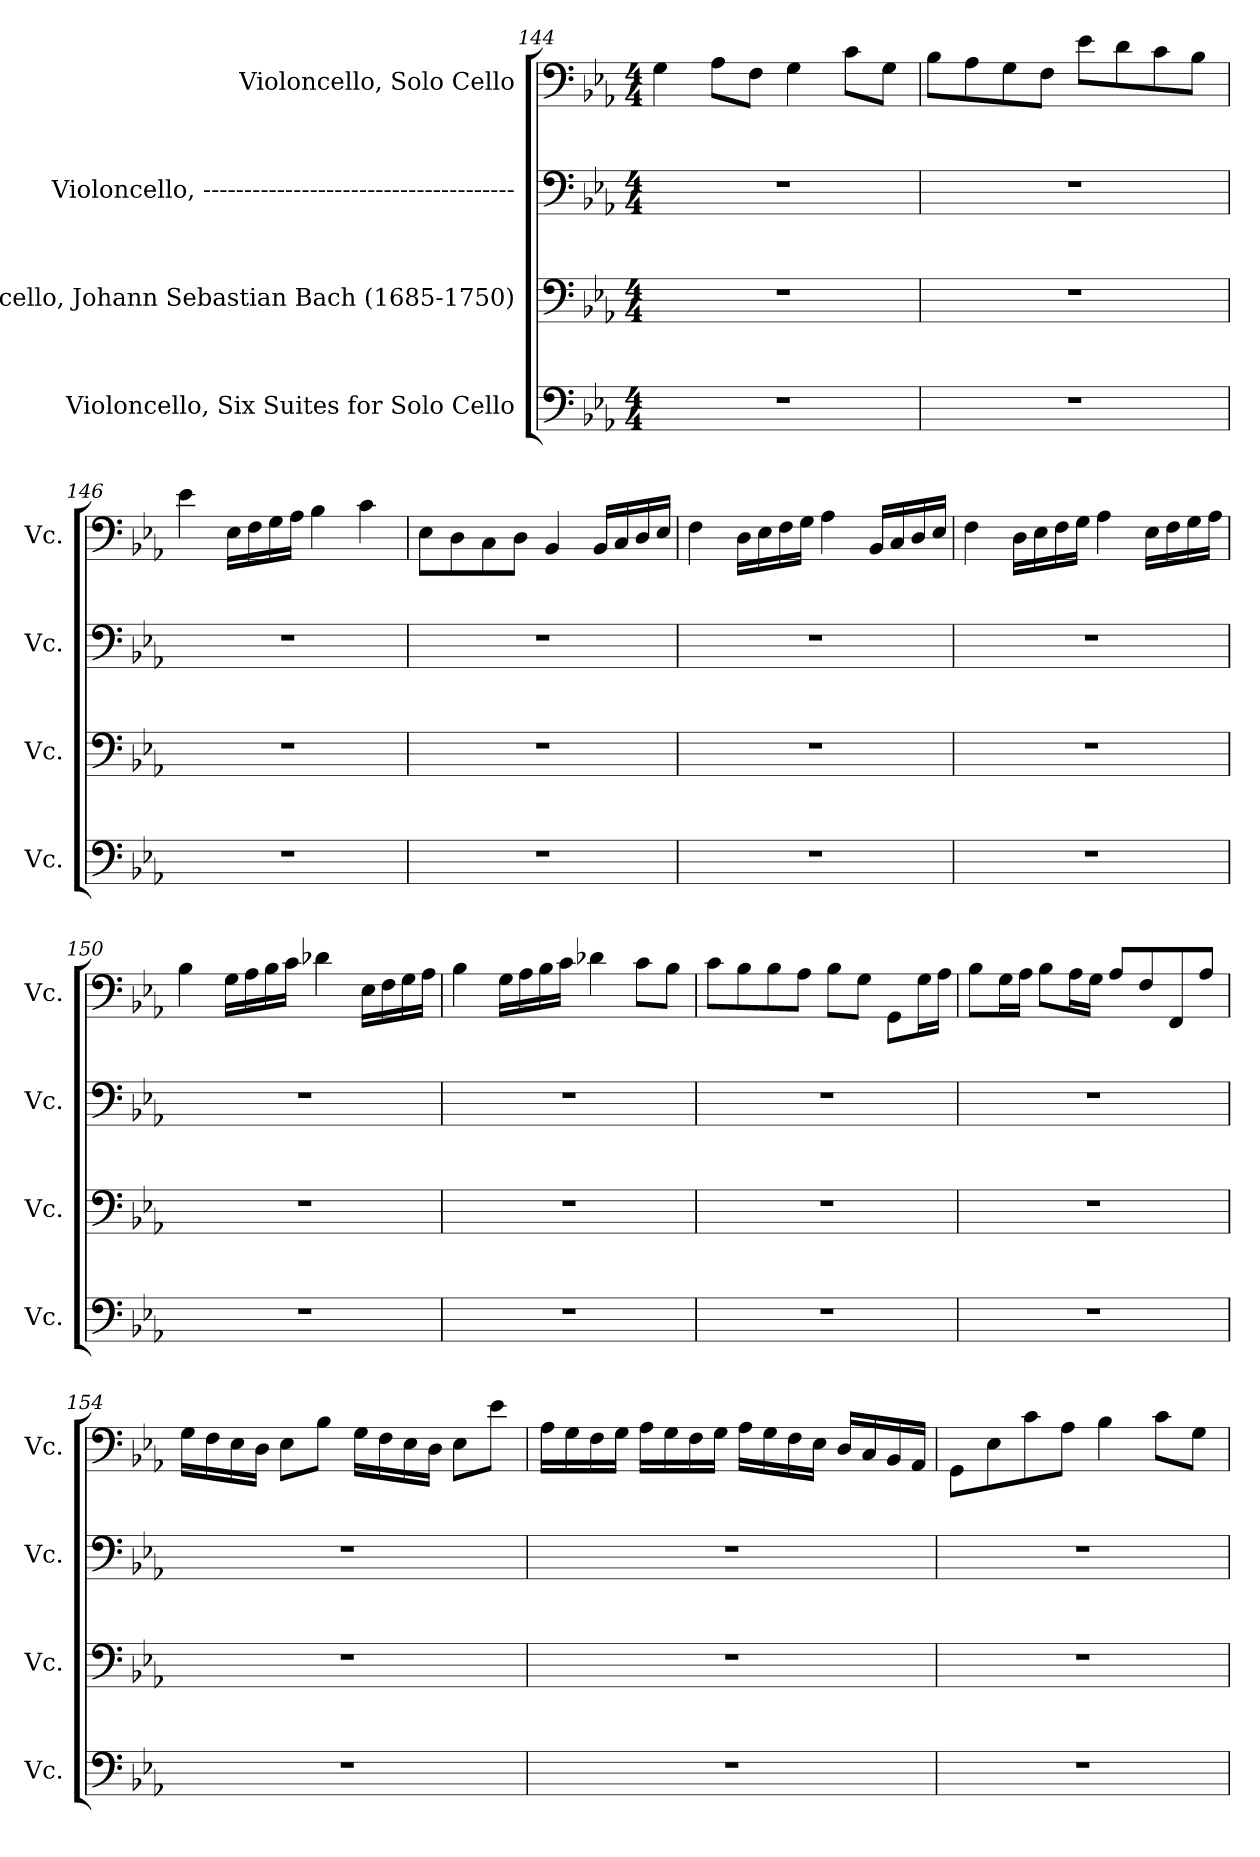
**kern	**kern	**kern	**kern
*part4	*part3	*part2	*part1
*staff4	*staff3	*staff2	*staff1
*I"Violoncello, Six Suites for Solo Cello	*I"Violoncello, Johann Sebastian Bach  (1685-1750)	*I"Violoncello, --------------------------------------	*I"Violoncello, Solo Cello
*I'Vc.	*I'Vc.	*I'Vc.	*I'Vc.
!!LO:LB:g=z
*clefF4	*clefF4	*clefF4	*clefF4
*k[b-e-a-]	*k[b-e-a-]	*k[b-e-a-]	*k[b-e-a-]
*M4/4	*M4/4	*M4/4	*M4/4
=144	=144	=144	=144
1r	1r	1r	4G\
.	.	.	8A-\L
.	.	.	8F\J
.	.	.	4G\
.	.	.	8c\L
.	.	.	8G\J
=145	=145	=145	=145
1r	1r	1r	8B-\L
.	.	.	8A-\
.	.	.	8G\
.	.	.	8F\J
.	.	.	8e-\L
.	.	.	8d\
.	.	.	8c\
.	.	.	8B-\J
=146	=146	=146	=146
1r	1r	1r	4e-\
.	.	.	16E-\LL
.	.	.	16F\
.	.	.	16G\
.	.	.	16A-\JJ
.	.	.	4B-\
.	.	.	4c\
=147	=147	=147	=147
1r	1r	1r	8E-\L
.	.	.	8D\
.	.	.	8C\
.	.	.	8D\J
.	.	.	4BB-/
.	.	.	16BB-/LL
.	.	.	16C/
.	.	.	16D/
.	.	.	16E-/JJ
=148	=148	=148	=148
1r	1r	1r	4F\
.	.	.	16D\LL
.	.	.	16E-\
.	.	.	16F\
.	.	.	16G\JJ
.	.	.	4A-\
.	.	.	16BB-/LL
.	.	.	16C/
.	.	.	16D/
.	.	.	16E-/JJ
!!LO:PB:g=z
=149	=149	=149	=149
1r	1r	1r	4F\
.	.	.	16D\LL
.	.	.	16E-\
.	.	.	16F\
.	.	.	16G\JJ
.	.	.	4A-\
.	.	.	16E-\LL
.	.	.	16F\
.	.	.	16G\
.	.	.	16A-\JJ
=150	=150	=150	=150
1r	1r	1r	4B-\
.	.	.	16G\LL
.	.	.	16A-\
.	.	.	16B-\
.	.	.	16c\JJ
.	.	.	4d-X\
.	.	.	16E-\LL
.	.	.	16F\
.	.	.	16G\
.	.	.	16A-\JJ
=151	=151	=151	=151
1r	1r	1r	4B-\
.	.	.	16G\LL
.	.	.	16A-\
.	.	.	16B-\
.	.	.	16c\JJ
.	.	.	4d-X\
.	.	.	8c\L
.	.	.	8B-\J
=152	=152	=152	=152
1r	1r	1r	8c\L
.	.	.	8B-\
.	.	.	8B-\
.	.	.	8A-\J
.	.	.	8B-\L
.	.	.	8G\J
.	.	.	8GG\L
.	.	.	16G\L
.	.	.	16A-\JJ
!!LO:LB:g=z
=153	=153	=153	=153
1r	1r	1r	8B-\L
.	.	.	16G\L
.	.	.	16A-\JJ
.	.	.	8B-\L
.	.	.	16A-\L
.	.	.	16G\JJ
.	.	.	8A-/L
.	.	.	8F/
.	.	.	8FF/
.	.	.	8A-/J
=154	=154	=154	=154
1r	1r	1r	16G\LL
.	.	.	16F\
.	.	.	16E-\
.	.	.	16D\JJ
.	.	.	8E-\L
.	.	.	8B-\J
.	.	.	16G\LL
.	.	.	16F\
.	.	.	16E-\
.	.	.	16D\JJ
.	.	.	8E-\L
.	.	.	8e-\J
=155	=155	=155	=155
1r	1r	1r	16A-\LL
.	.	.	16G\
.	.	.	16F\
.	.	.	16G\JJ
.	.	.	16A-\LL
.	.	.	16G\
.	.	.	16F\
.	.	.	16G\JJ
.	.	.	16A-\LL
.	.	.	16G\
.	.	.	16F\
.	.	.	16E-\JJ
.	.	.	16D/LL
.	.	.	16C/
.	.	.	16BB-/
.	.	.	16AA-/JJ
!!LO:LB:g=z
=156	=156	=156	=156
1r	1r	1r	8GG\L
.	.	.	8E-\
.	.	.	8c\
.	.	.	8A-\J
.	.	.	4B-\
.	.	.	8c\L
.	.	.	8G\J
=	=	=	=
*-	*-	*-	*-
